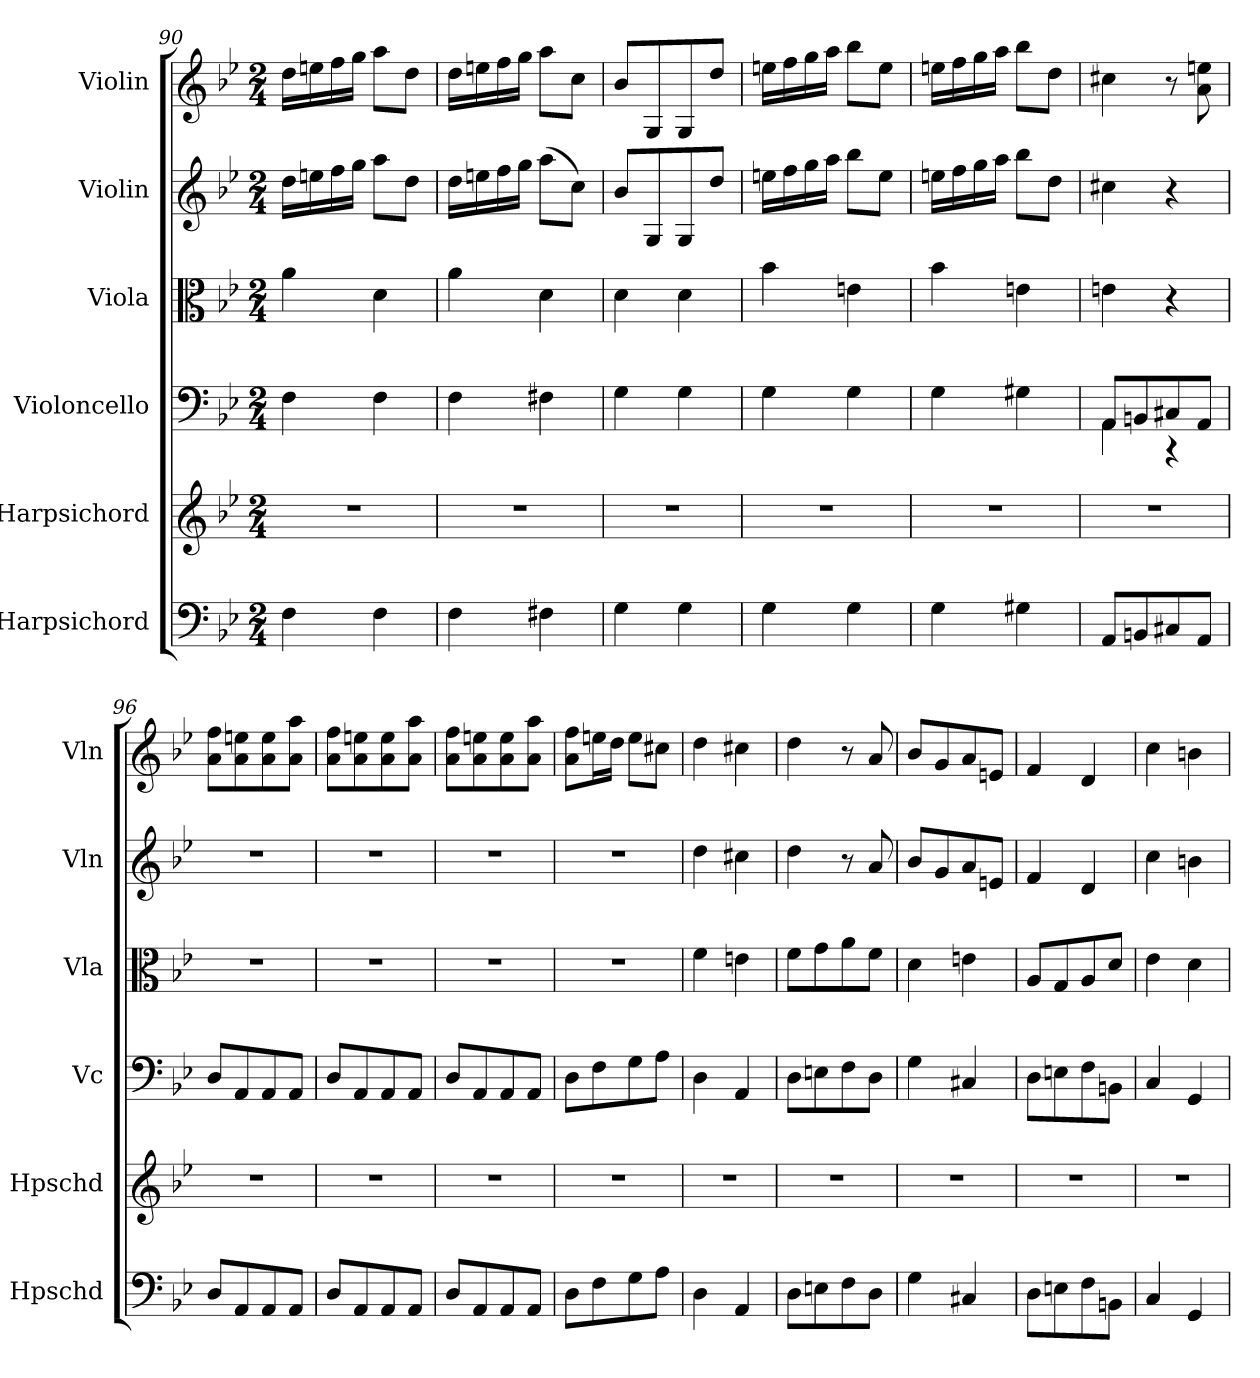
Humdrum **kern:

**kern	**kern	**kern	**kern	**kern	**kern
*part6	*part5	*part4	*part3	*part2	*part1
*staff6	*staff5	*staff4	*staff3	*staff2	*staff1
*I"Harpsichord	*I"Harpsichord	*I"Violoncello	*I"Viola	*I"Violin	*I"Violin
*I'Hpschd	*I'Hpschd	*I'Vc	*I'Vla	*I'Vln	*I'Vln
*clefF4	*clefG2	*clefF4	*clefC3	*clefG2	*clefG2
*k[b-e-]	*k[b-e-]	*k[b-e-]	*k[b-e-]	*k[b-e-]	*k[b-e-]
*M2/4	*M2/4	*M2/4	*M2/4	*M2/4	*M2/4
=90	=90	=90	=90	=90	=90
4F\	2r	4F\	4a\	16dd\LL	16dd\LL
.	.	.	.	16een\	16een\
.	.	.	.	16ff\	16ff\
.	.	.	.	16gg\JJ	16gg\JJ
4F\	.	4F\	4d\	8aa\L	8aa\L
.	.	.	.	8dd\J	8dd\J
=91	=91	=91	=91	=91	=91
4F\	2r	4F\	4a\	16dd\LL	16dd\LL
.	.	.	.	16een\	16een\
.	.	.	.	16ff\	16ff\
.	.	.	.	16gg\JJ	16gg\JJ
4F#X\	.	4F#X\	4d\	(8aa\L	8aa\L
.	.	.	.	8cc\J)	8cc\J
=92	=92	=92	=92	=92	=92
4G\	2r	4G\	4d\	8b-/L	8b-/L
.	.	.	.	8G/	8G/
4G\	.	4G\	4d\	8G/	8G/
.	.	.	.	8dd/J	8dd/J
=93	=93	=93	=93	=93	=93
4G\	2r	4G\	4b-\	16een\LL	16een\LL
.	.	.	.	16ff\	16ff\
.	.	.	.	16gg\	16gg\
.	.	.	.	16aa\JJ	16aa\JJ
4G\	.	4G\	4en\	8bb-\L	8bb-\L
.	.	.	.	8ee\J	8ee\J
=94	=94	=94	=94	=94	=94
4G\	2r	4G\	4b-\	16een\LL	16een\LL
.	.	.	.	16ff\	16ff\
.	.	.	.	16gg\	16gg\
.	.	.	.	16aa\JJ	16aa\JJ
4G#X\	.	4G#X\	4en\	8bb-\L	8bb-\L
.	.	.	.	8dd\J	8dd\J
=95	=95	=95	=95	=95	=95
*	*	*^	*	*	*
8AA/L	2r	8AA/L	4AA\	4en\	4cc#X\	4cc#X\
8BBn/	.	8BBn/	.	.	.	.
8C#X/	.	8C#X/	4r	4r	4r	8r
8AA/J	.	8AA/J	.	.	.	8a\ 8een\
*	*	*v	*v	*	*	*
=96	=96	=96	=96	=96	=96
8D/L	2r	8D/L	2r	2r	8a\ 8ff\L
8AA/	.	8AA/	.	.	8a\ 8een\
8AA/	.	8AA/	.	.	8a\ 8ee\
8AA/J	.	8AA/J	.	.	8a\ 8aa\J
=97	=97	=97	=97	=97	=97
8D/L	2r	8D/L	2r	2r	8a\ 8ff\L
8AA/	.	8AA/	.	.	8a\ 8een\
8AA/	.	8AA/	.	.	8a\ 8ee\
8AA/J	.	8AA/J	.	.	8a\ 8aa\J
=98	=98	=98	=98	=98	=98
8D/L	2r	8D/L	2r	2r	8a\ 8ff\L
8AA/	.	8AA/	.	.	8a\ 8een\
8AA/	.	8AA/	.	.	8a\ 8ee\
8AA/J	.	8AA/J	.	.	8a\ 8aa\J
=99	=99	=99	=99	=99	=99
8D\L	2r	8D\L	2r	2r	8a\ 8ff\L
8F\	.	8F\	.	.	16een\L
.	.	.	.	.	16dd\JJ
8G\	.	8G\	.	.	8ee\L
8A\J	.	8A\J	.	.	8cc#X\J
=100	=100	=100	=100	=100	=100
4D\	2r	4D\	4f\	4dd\	4dd\
4AA/	.	4AA/	4en\	4cc#X\	4cc#X\
=101	=101	=101	=101	=101	=101
8D\L	2r	8D\L	8f\L	4dd\	4dd\
8En\	.	8En\	8g\	.	.
8F\	.	8F\	8a\	8r	8r
8D\J	.	8D\J	8f\J	8a/	8a/
=102	=102	=102	=102	=102	=102
4G\	2r	4G\	4d\	8b-/L	8b-/L
.	.	.	.	8g/	8g/
4C#X/	.	4C#X/	4en\	8a/	8a/
.	.	.	.	8en/J	8en/J
=103	=103	=103	=103	=103	=103
8D\L	2r	8D\L	8A/L	4f/	4f/
8En\	.	8En\	8G/	.	.
8F\	.	8F\	8A/	4d/	4d/
8BBn\J	.	8BBn\J	8d/J	.	.
=104	=104	=104	=104	=104	=104
4C/	2r	4C/	4e-\	4cc\	4cc\
4GG/	.	4GG/	4d\	4bn\	4bn\
=	=	=	=	=	=
*-	*-	*-	*-	*-	*-
